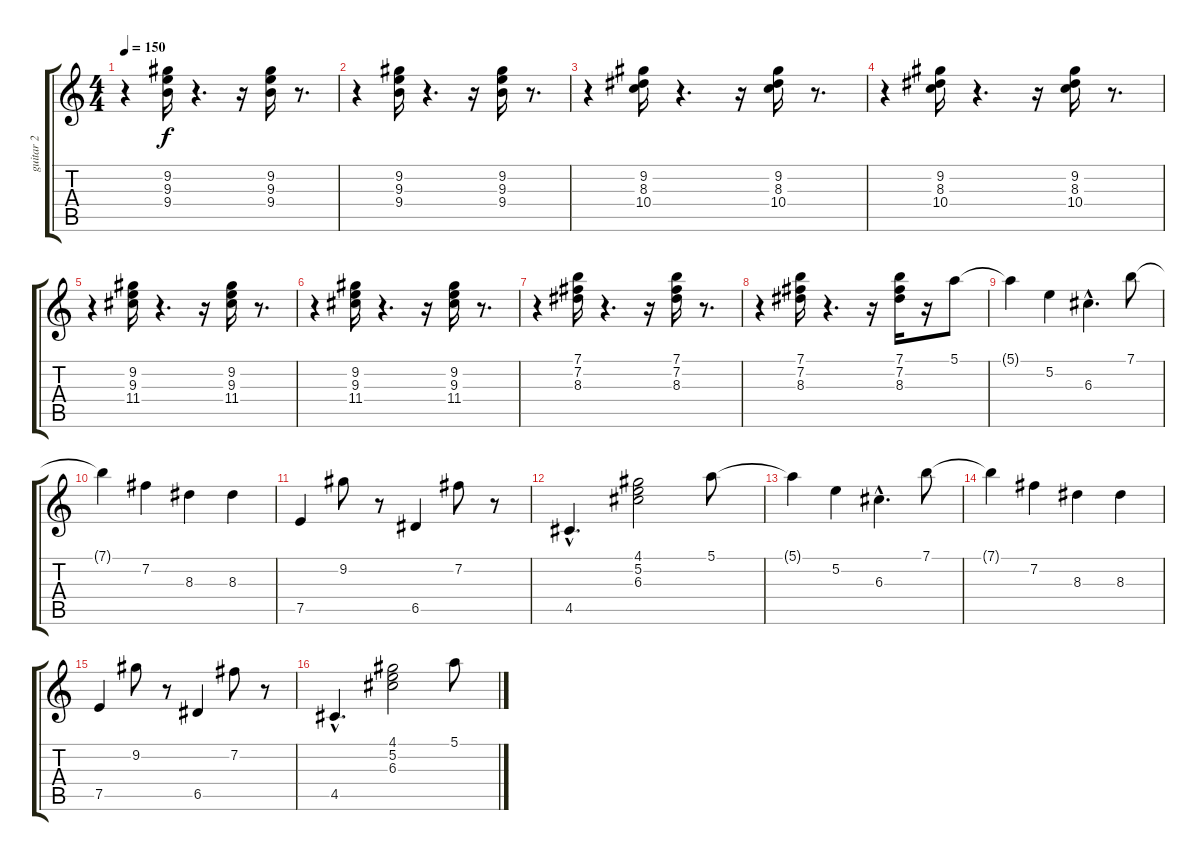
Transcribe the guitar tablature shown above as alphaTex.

\track ("guitar 2" "guitar 2") {instrument electricguitarjazz}
\staff {score tabs}
\tuning (E4 B3 G3 D3 A2 E2) {hide}
\ts (4 4)
\tempo 150
\clef g2
\ks c
r.4{dy f} (9.2 9.3 9.4).16 r.4{d} r.16 (9.2 9.3 9.4).16 r.8{d} |
r.4 (9.2 9.3 9.4).16 r.4{d} r.16 (9.2 9.3 9.4).16 r.8{d} |
r.4 (9.2 8.3 10.4).16 r.4{d} r.16 (9.2 8.3 10.4).16 r.8{d} |
r.4 (9.2 8.3 10.4).16 r.4{d} r.16 (9.2 8.3 10.4).16 r.8{d} |
r.4 (9.2 9.3 11.4).16 r.4{d} r.16 (9.2 9.3 11.4).16 r.8{d} |
r.4 (9.2 9.3 11.4).16 r.4{d} r.16 (9.2 9.3 11.4).16 r.8{d} |
r.4 (7.1 7.2 8.3).16 r.4{d} r.16 (7.1 7.2 8.3).16 r.8{d} |
r.4 (7.1 7.2 8.3).16 r.4{d} r.16 (7.1 7.2 8.3).16 r.16 5.1.8 |
5.1{t}.4 5.2.4 6.3{hac}.4{d} 7.1.8 |
7.1{t}.4 7.2.4 8.3.4 8.3.4 |
7.5.4 9.2.8 r.8 6.5.4 7.2.8 r.8 |
4.5{hac}.4{d} (4.1 5.2 6.3).2 5.1.8 |
5.1{t}.4 5.2.4 6.3{hac}.4{d} 7.1.8 |
7.1{t}.4 7.2.4 8.3.4 8.3.4 |
7.5.4 9.2.8 r.8 6.5.4 7.2.8 r.8 |
4.5{hac}.4{d} (4.1 5.2 6.3).2 5.1.8
